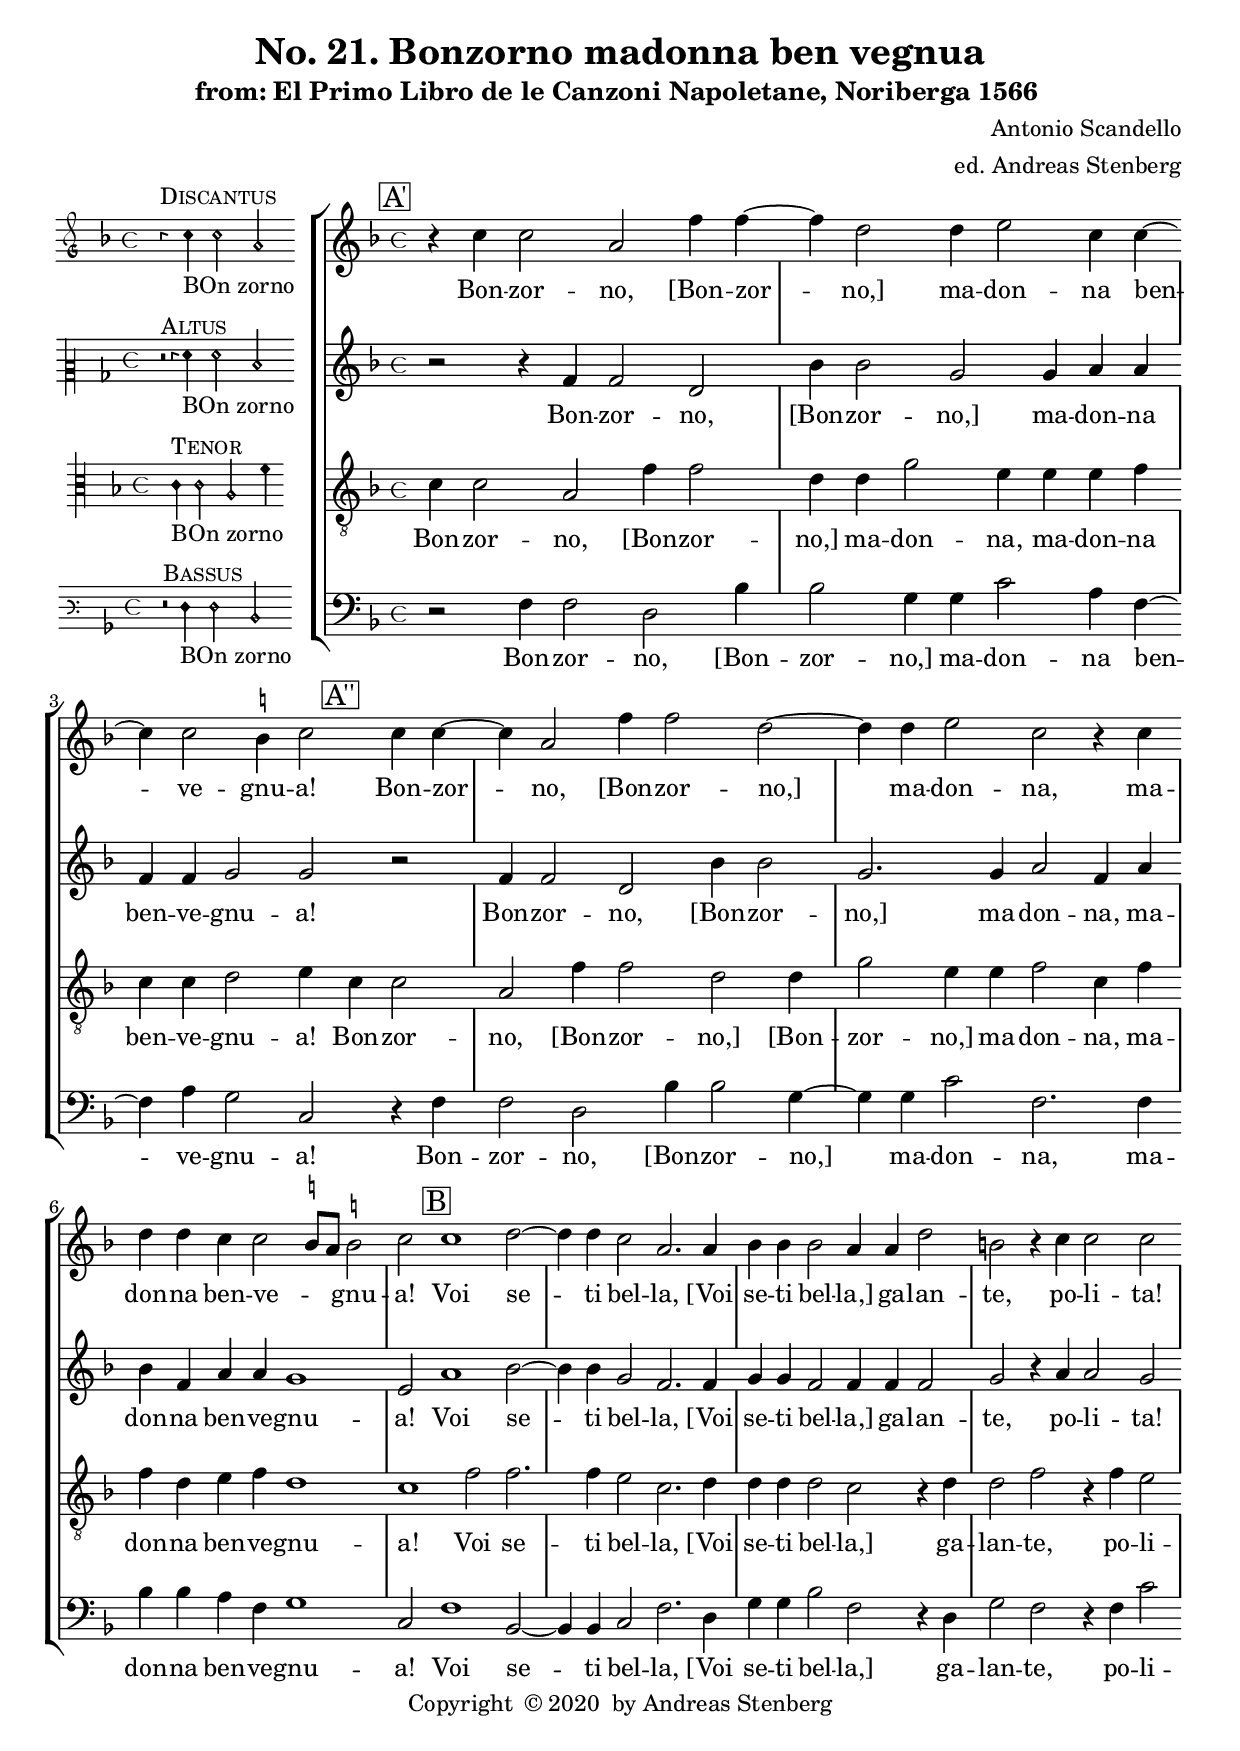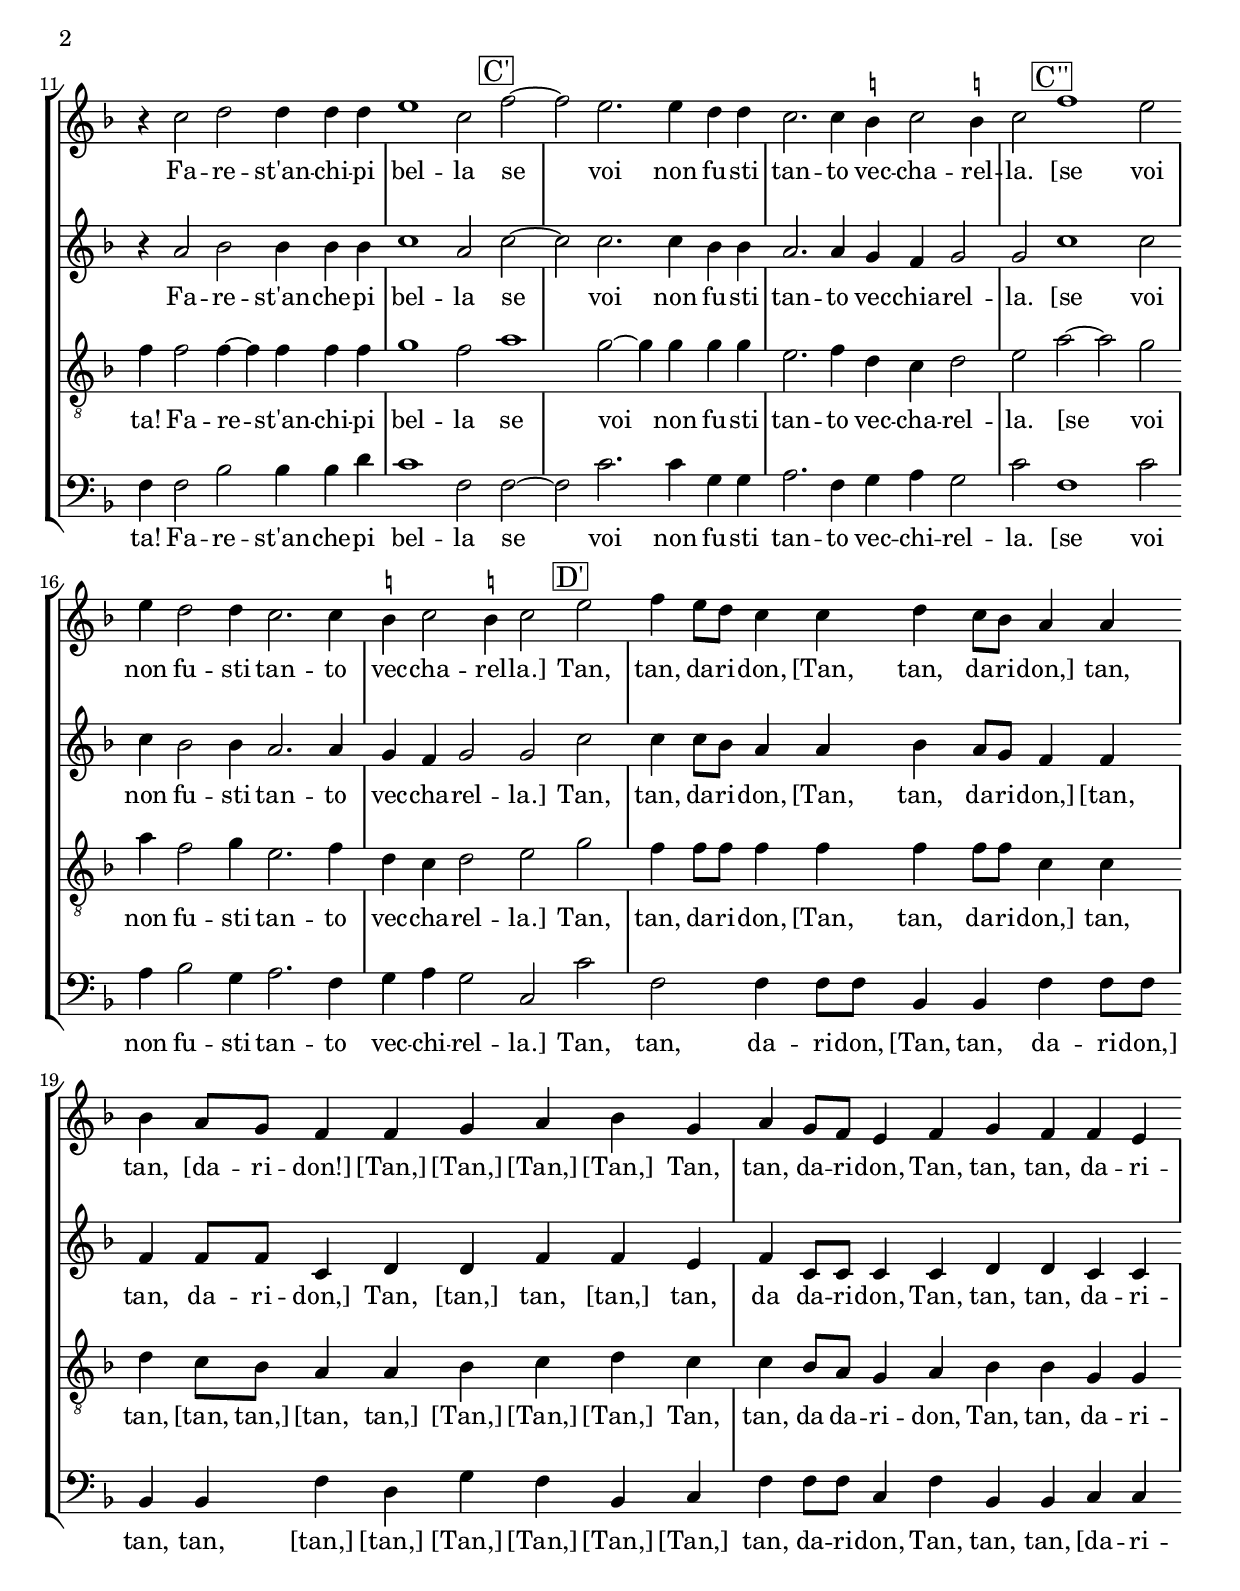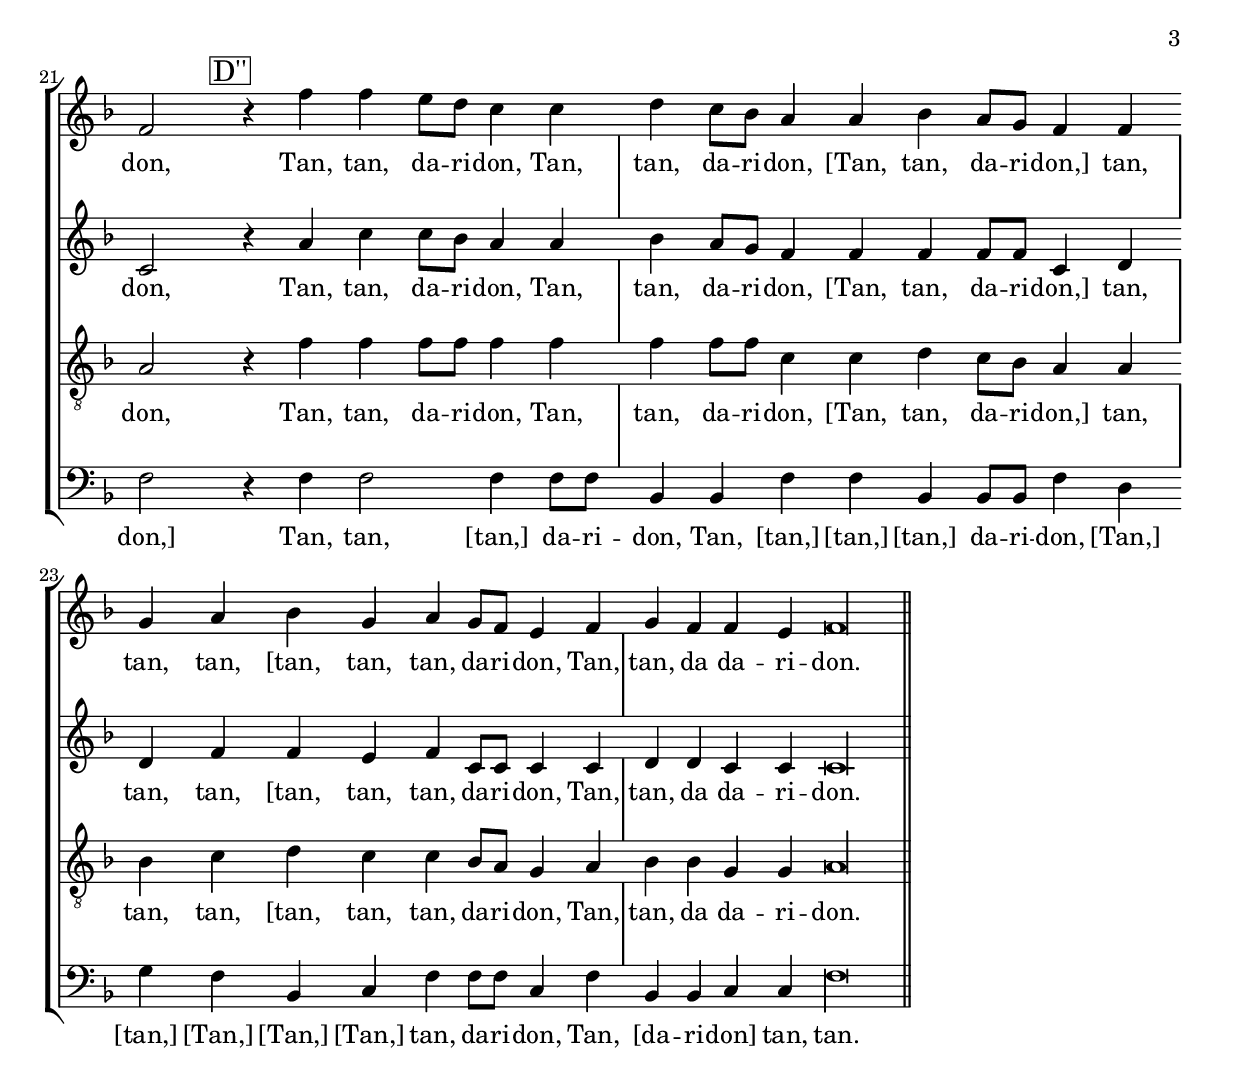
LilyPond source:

\version "2.18.0"
\include "deutsch.ly"
ficta = \once \set suggestAccidentals =##t
\header {
   title = \markup {
    \center-column {
      "No. 21. Bonzorno madonna ben vegnua"
%      "Wann er zu nacht"
%      \vspace #0.5
    }
  }
  subtitle = "from: El Primo Libro de le Canzoni Napoletane, Noriberga 1566 "
  composer = "Antonio Scandello"
  arranger = "ed. Andreas Stenberg"
  poet = ""
  meter =""
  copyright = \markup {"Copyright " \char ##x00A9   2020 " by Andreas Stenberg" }
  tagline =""
}
global = {
  \key f \major
}
%% PDF p.29
sopMusic = \relative c' {

  \set Score.tempoHideNote = ##t
  \tempo 2 = 86
  \override Staff.TimeSignature.style = #'mensural
  \time 4/4
  \set Timing.measureLength = #(ly:make-moment 4/2)
  \override Staff.BarLine.transparent = ##t
 \mark \markup { \box A' }
 r4 c'4 c2 a2 f'4 f4~
 f4 d2 d4 e2 c4 c4~
 c4 c2 \ficta h4 c2 c4 c4~
 c4 a2 f'4 f2 d2~
 d4 d4 e2 c2 r4 c4				%% end of first line in orig.
 d4 d4 c4 c2( \ficta h8 a8) \ficta h!2
 c2 \mark \markup { \box B } c1 d2~
 d4 d4 c2 a2. a4
 b4 b4 b2 a4 a4 d2
 h2 r4 c4 c2 c2
 r4 c2 d2 d4 d4 d4 				%% end of second line.
 e1 c2 \mark \markup { \box C' }f2~
 f2 e2. e4 d4 d4
 c2. c4 \ficta h4 c2 \ficta h!4
 c2 \mark \markup { \box C'' } f1 e2
 e4 d2 d4 c2. c4
 \ficta h4 c2 \ficta h!4 c2 \mark \markup { \box D' } e2
 f4 e8 d8 c4 c4 				%5 end of third line.
 d4 c8 b8 a4 a4
 b4 a8 g8 f4 f4 g4 a4 b4 g4
 a4 g8 f8 e4 f4 g4 f4 f4 e4
 f2 \mark \markup { \box D'' } r4 f'4 f4 e8 d8 c4 c4			%% end of fourth line.
 d4 c8 b8 a4 a4 b4 a8 g8 f4 f4
 g4 a4 b4 g4 a4 g8 f8 e4 f4
 g4 f4 f4 e4 \cadenzaOn f\longa
\revert Staff.BarLine.transparent
  \bar "||"
}
sopWords = \lyricmode {
Bon -- zor -- no,
[Bon -- zor -- no,] ma -- don -- na ben -- ve -- gnu -- a!

Bon -- zor -- no,
[Bon -- zor -- no,] ma -- don -- na,
ma -- don -- na ben -- ve -- gnu -- a!

Voi se -- ti bel -- la,
[Voi se -- ti bel -- la,] ga -- lan -- te, po -- li -- ta!
Fa -- re -- st'an -- chi -- pi bel -- la

se voi non fu -- sti tan -- to vec -- cha -- rel -- la.
[se voi non fu -- sti tan -- to vec -- cha -- rel -- la.]

Tan, tan, da -- ri -- don,
[Tan, tan, da -- ri -- don,]
tan, tan, [da -- ri -- don!] [Tan,] [Tan,] [Tan,] [Tan,]
Tan, tan,  da -- ri -- don,
Tan, tan, tan, da -- ri -- don,
Tan, tan, da -- ri -- don,
Tan, tan, da -- ri -- don,
[Tan, tan, da -- ri -- don,]
tan, tan, tan, [tan, tan, tan, da -- ri -- don,
Tan, tan, da da -- ri -- don.
}
%% PDF p.68
altoMusic = \relative c' {
  \override Staff.BarLine.transparent = ##t
  \override Staff.TimeSignature.style = #'mensural
  r2 r4 f4 f2 d2
  b'4 b2 g2 g4 a4 a4
  f4 f4 g2 g2 r2
  f4 f2 d2 b'4 b2
  g2. g4 a2 f4 a4
  b4 f4 a4 a4					%% end of first line in orig.
  g1
  e2  a1 b2~
  b4 b4 g2 f2. f4
  g4 g4 f2 f4 f4 f2
  g2 r4 a4 a2 g2
  r4 a2 b2 b4 b4 b4
  c1 a2 c2~
  c2 c2. c4 b4 b4
  a2. a4 g4 f4 g2				%% end of second line.
  g2 c1 c2
  c4 b2 b4 a2. a4
  g4 f4 g2 g2 c2
  c4 c8 b8 a4 a4 b4 a8 g8 f4 f4
  f4 f8 f8 c4 d4 d4 f4 f4 e4
  f4 c8 c8 c4 c					%% end of third line.
  d4 d4 c4 c4
  c2 r4 a'4 c4 c8 b8 a4 a4
  b4 a8 g8 f4 f4 f4 f8 f8  c4 d4
  d4 f4 f4 e4 f4 c8 c8 c4 c4
  d4 d4 c4 c4  c\longa
\revert Staff.BarLine.transparent
}
altoWords = \lyricmode {
Bon -- zor -- no,
[Bon -- zor -- no,] ma -- don -- na ben -- ve -- gnu -- a!

Bon -- zor -- no,
[Bon -- zor -- no,] ma -- don -- na,
ma -- don -- na ben -- ve -- gnu -- a!

Voi se -- ti bel -- la,
[Voi se -- ti bel -- la,] ga -- lan -- te, po -- li -- ta!
Fa -- re -- st'an -- che -- pi bel -- la

se voi non fu -- sti tan -- to vec -- chia -- rel -- la.
[se voi non fu -- sti tan -- to vec -- cha -- rel -- la.]

Tan, tan, da -- ri -- don,
[Tan, tan, da -- ri -- don,]
[tan, tan, da -- ri -- don,]
Tan, [tan,] tan, [tan,] tan, da da -- ri -- don,
Tan, tan, tan, da -- ri -- don,
Tan, tan, da -- ri -- don,
Tan, tan, da -- ri -- don,
[Tan, tan, da -- ri -- don,]
tan, tan, tan, [tan, tan, tan, da -- ri -- don,
Tan, tan, da da -- ri -- don.
}
%% PDF p. 106
tenorMusic = \relative c' {
  \clef "G_8"
  \override Staff.BarLine.transparent = ##t
  \override Staff.TimeSignature.style = #'mensural
  c4 c2 a2 f'4 f2
  d4 d4 g2 e4 e4 e4 f4
  c4 c4 d2 e4 \mark \markup { \box A'' } c4 c2
  a2  f'4 f2 d2 d4				%5 end of first line in orig.
  g2 e4 e4 f2 c4 f4
  f4 d4 e4 f4 d1
  c1 f2 f2. f4 e2
  c2. d4 d4 d4 d2
  c2 r4 d4 d2 f2
  r4 f4 e2					%% end of second line.
  f4 f2 f4~
  f4 f4 f4 f4 g1
  f2 a1 g2~
  g4 g4 g4 g4 e2. f4
  d4 c4 d2 e2 a2~
  a2 g2 a4 f2 g4
  e2. f4 d4 c4 d2
  e2 g2						%% end of third line.
  f4 f8 f8 f4 f4 f4 f8 f8 c4 c4
  d4 c8 b8 a4 a4 b4 c4 d4 c4
  c4 b8 a8 g4 a4 b4 b4 g4 g
  a2 r4 f'4					%% end of fourth line.
  f4 f8 f8 f4 f4
  f4 f8 f8 c4 c4 d4 c8 b8 a4 a4
  b4 c4 d4 c4 c4 b8 a8 g4 a4
  b4 b4 g4 g4 a\longa
  \revert Staff.BarLine.transparent
}
tenorWords = \lyricmode {
Bon -- zor -- no,
[Bon -- zor -- no,] ma -- don -- na,
ma -- don -- na ben -- ve -- gnu -- a!

Bon -- zor -- no, [Bon -- zor -- no,]
[Bon -- zor -- no,] ma -- don -- na,
ma -- don -- na ben -- ve -- gnu -- a!

Voi se -- ti bel -- la,
[Voi se -- ti bel -- la,] ga -- lan -- te, po -- li -- ta!
Fa -- re -- st'an -- chi -- pi bel -- la

se voi non fu -- sti tan -- to vec -- cha -- rel -- la.
[se voi non fu -- sti tan -- to vec -- cha -- rel -- la.]

Tan, tan, da -- ri -- don,
[Tan, tan, da -- ri -- don,]
tan, tan, [tan, tan,] [tan, tan,] [Tan,] [Tan,] [Tan,]
Tan, tan, da da -- ri -- don,
Tan, tan, da -- ri -- don,
Tan, tan, da -- ri -- don,
Tan, tan, da -- ri -- don,
[Tan, tan, da -- ri -- don,]
tan, tan, tan, [tan, tan, tan, da -- ri -- don,
Tan, tan, da da -- ri -- don.
}
%% PDF p. 144

bassMusic = \relative c {
  \override Staff.BarLine.transparent = ##t
  \override Staff.TimeSignature.style = #'mensural
  r2 f4 f2 d2 b'4
  b2 g4 g4 c2 a4 f4~
  f4 a4 g2 c,2 r4 f4
  f2 d2 b'4 b2 g4~
  g4 g4 c2 f,2. f4 				%% end of first line in orig.
  b4 b4 a4 f4 g1
  c,2 f1 b,2~
  b4 b4 c2 f2. d4
  g4 g4 b2 f2 r4 d4
  g2 f2 r4 f4 c'2 
  f,4 f2 b2 b4 b4 d4
  c1 f,2 f2~
  f2 c'2. c4 g4 g4				%% end of second line.
  a2. f4 g4 a4 g2
  c2 f,1 c'2
  a4 b2 g4 a2. f4
  g4 a4 g2 c,2 c'2
  f,2 f4 f8 f8 b,4 b4 f'4 f8 f8
  b,4 b4 f'4 d4 g4 f4 b,4 c4
  f4 f8 f8 c4 f4				%% end of third line.
  b,4 b4 c4 c4 
  f2 r4 f4 f2 f4 f8 f8
  b,4 b4 f'4 f4 b,4 b8 b8 f'4 d4
  g4 f4 b,4 c4 f4 f8 f8 c4 f4
  b,4 b4 c4 c4 f\longa
\revert Staff.BarLine.transparent
}
bassWords = \lyricmode {
Bon -- zor -- no,
[Bon -- zor -- no,] ma -- don -- na ben -- ve -- gnu -- a!

Bon -- zor -- no,
[Bon -- zor -- no,] ma -- don -- na,
ma -- don -- na ben -- ve -- gnu -- a!

Voi se -- ti bel -- la,
[Voi se -- ti bel -- la,] ga -- lan -- te, po -- li -- ta!
Fa -- re -- st'an -- che -- pi bel -- la

se voi non fu -- sti tan -- to vec -- chi -- rel -- la.
[se voi non fu -- sti tan -- to vec -- chi -- rel -- la.]

Tan, tan, da -- ri -- don,
[Tan, tan, da -- ri -- don,]
tan, tan, [tan,] [tan,] [Tan,] [Tan,] [Tan,]
[Tan,] tan, da -- ri -- don,
Tan, tan, tan, [da -- ri -- don,]
Tan, tan, [tan,] da -- ri -- don,
Tan, [tan,] [tan,] [tan,] da -- ri -- don,
[Tan,] [tan,] [Tan,] [Tan,] [Tan,]
tan, da -- ri -- don,
Tan, [da -- ri -- don]
tan, tan.
}
incipitDiscantus = \markup {
  \score {
    {
      %      \set Staff.instrumentName = #"Tenor "
      \override NoteHead.style = #'neomensural
      \override Rest.style = #'neomensural
      \override Staff.TimeSignature.style = #'mensural
      \cadenzaOn
      \clef "petrucci-g"
      \key f \major
      \time 4/4

      r4^\markup { \smallCaps"Discantus"}
      c''4_"BOn zorno"
      c''2 a'2
    }
    \layout {
      \context {
        \Voice
        \remove "Ligature_bracket_engraver"
        \consists "Mensural_ligature_engraver"
      }
      line-width = 4.5\cm
    }
  }
}


incipitAltus = \markup {
  \score {
    {
      %      \set Staff.instrumentName = #"Tenor "
      \override NoteHead.style = #'neomensural
      \override Rest.style = #'neomensural
      \override Staff.TimeSignature.style = #'mensural
      \cadenzaOn
      \clef "petrucci-c2"
      \key f \major
      \time 4/4
      r2^\markup \smallCaps"Altus"
      r4 f'4_"BOn zorno"
      f'2 d'2
    }
    \layout {
      \context {
        \Voice
        \remove "Ligature_bracket_engraver"
        \consists "Mensural_ligature_engraver"
      }
      line-width = 4.5\cm
    }
  }
}


incipitTenor = \markup {
  \score {
    {
      %      \set Staff.instrumentName = #"Tenor "
      \override NoteHead.style = #'neomensural
      \override Rest.style = #'neomensural
      \override Staff.TimeSignature.style = #'mensural
      \cadenzaOn
      \clef "petrucci-c3"
      \key f \major
      \time 4/4
      c'4^\markup \smallCaps"Tenor"
      _"BOn zorno"
      c'2 a2 f'4
    }
    \layout {
      \context {
        \Voice
        \remove "Ligature_bracket_engraver"
        \consists "Mensural_ligature_engraver"
      }
      line-width = 5.0\cm
    }
  }
}
#(append! supported-clefs '(("mensural-f3" . ("clefs.mensural.f" 0 0))))

incipitBassus = \markup {
  \score {
    {
      %      \set Staff.instrumentName = #"Tenor "
      \override NoteHead.style = #'neomensural
      \override Rest.style = #'neomensural
      \override Staff.TimeSignature.style = #'mensural
      \cadenzaOn
      \clef "mensural-f3"
      \key f \major
      \time 4/4
      r2^\markup \smallCaps"Bassus"
      f4_"BOn zorno"
      f2 d2

    }
    \layout {
      \context {
        \Voice
        \remove "Ligature_bracket_engraver"
        \consists "Mensural_ligature_engraver"
      }
      line-width = 4.5\cm
    }
  }
}


\score {
  <<
    \new StaffGroup \with {
      \override VerticalAxisGroup.staff-staff-spacing = #'((basic-distance . 12))
    } <<
      \new Staff = treble <<
        \set Staff.instrumentName = \incipitDiscantus
        \new Voice = "sopranos" {
          \set  Staff.midiInstrument ="choir aahs"
          %	\voiceOne
          << \global \sopMusic >>
        }
      >>
      \new Lyrics = sopranos { s1 }

      \new Staff = "medius" <<
        \set Staff.instrumentName = \incipitAltus

        \new Voice = "altos" {
          %	\voiceTwo
          \set  Staff.midiInstrument ="choir aahs"
          << \global \altoMusic >>
        }
      >>

      \new Lyrics = "altos" { s1 }
      \new Staff = tenors <<
        \set Staff.instrumentName = \incipitTenor

        \clef "treble"
        \new Voice = "tenors" {
          \set  Staff.midiInstrument ="choir aahs"
          %	\voiceOne
          << \global \tenorMusic >>
        }
      >>
      \new Lyrics = "tenors" { s1 }

      \new Staff ="basses" {
        \set Staff.instrumentName = \incipitBassus

        \new Voice = "basses" {
          \set  Staff.midiInstrument ="choir aahs"
          \clef "bass"
          %	\voiceTwo
          << \global \bassMusic >>
        }
      }
    >>
    \new Lyrics = basses { s1 }

    \context Lyrics = sopranos \lyricsto sopranos \sopWords
    \context Lyrics = altos \lyricsto altos \altoWords
    \context Lyrics = tenors \lyricsto tenors \tenorWords
    \context Lyrics = basses \lyricsto basses \bassWords
  >>
  \layout {
    \context {
      \Score
      % no bars in staves
      %      \override BarLine.transparent = ##t

    }
    % the next three instructions keep the lyrics between the bar lines
    \context {
      \Lyrics
      \consists "Bar_engraver"
      \override BarLine.transparent = ##t
    }
    \context {
      \StaffGroup
      \consists "Separating_line_group_engraver"
    }
    \context {
      \Voice
      % no slurs
      \override Slur.transparent = ##t
      % Comment in the below "\remove" command to allow line
      % breaking also at those barlines where a note overlaps
      % into the next bar.  The command is commented out in this
      % short example score, but especially for large scores, you
      % will typically yield better line breaking and thus improve
      % overall spacing if you comment in the following command.
      %\remove "Forbid_line_break_engraver"
    }
    indent = 4.5\cm
  }

}
\score {
  <<
    \new StaffGroup <<
      \new Staff = treble <<
        \set Staff.instrumentName = \incipitDiscantus
        \new Voice = "sopranos" {
          \set  Staff.midiInstrument ="choir aahs"
          %	\voiceOne
          << \global \sopMusic >>
        }
      >>
      \new Lyrics = sopranos { s1 }

      \new Staff = "medius" <<
        \set Staff.instrumentName = \incipitAltus

        \new Voice = "altos" {
          %	\voiceTwo
          \set  Staff.midiInstrument ="choir aahs"
          << \global \altoMusic >>
        }
      >>

      \new Lyrics = "altos" { s1 }
      \new Staff = tenors <<
        \set Staff.instrumentName = \incipitTenor

        \clef "treble"
        \new Voice = "tenors" {
          \set  Staff.midiInstrument ="choir aahs"
          %	\voiceOne
          << \global \tenorMusic >>
        }
      >>
      \new Lyrics = "tenors" { s1 }

      \new Staff ="basses" {
        \set Staff.instrumentName = \incipitBassus

        \new Voice = "basses" {
          \set  Staff.midiInstrument ="choir aahs"
          \clef "G_8"
          %	\voiceTwo
          << \global \bassMusic >>
        }
      }
    >>
    \new Lyrics = basses { s1 }

    \context Lyrics = sopranos \lyricsto sopranos \sopWords
    \context Lyrics = altos \lyricsto altos \altoWords
    \context Lyrics = tenors \lyricsto tenors \tenorWords
    \context Lyrics = basses \lyricsto basses \bassWords
  >>
  \midi {}
}
\paper {
  ragged-bottom = ##t
  ragged-last-bottom = ##t
  ragged-last = ##t
}

%{
convert-ly.py (GNU LilyPond) 2.18.2  convert-ly.py: Processing `'...
Applying conversion: 2.15.7, 2.15.9, 2.15.10, 2.15.16, 2.15.17,
2.15.18, 2.15.19, 2.15.20, 2.15.25, 2.15.32, 2.15.39, 2.15.40,
2.15.42, 2.15.43, 2.16.0, 2.17.0, 2.17.4, 2.17.5, 2.17.6, 2.17.11,
2.17.14, 2.17.15, 2.17.18, 2.17.19, 2.17.20, 2.17.25, 2.17.27,
2.17.29, 2.17.97, 2.18.0
%}
